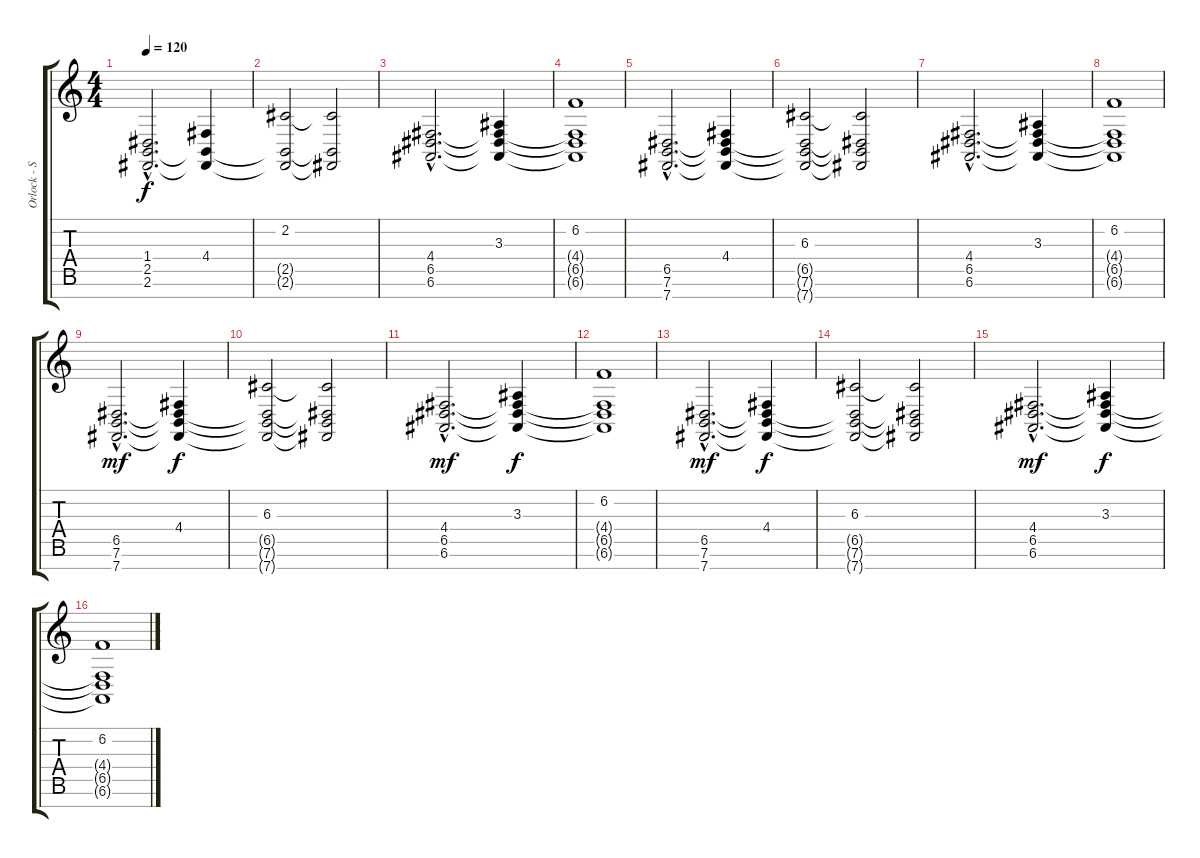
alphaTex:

\track ("Orlock - Synth" "Orlock - S") {instrument stringensemble2}
\staff {score tabs}
\tuning (E4 B3 G3 D3 A2 E2 B1) {hide}
\ts (4 4)
\tempo 120
\clef g2
\ks c
(1.4{hac} 2.5{hac} 2.6{hac}).2{d dy f instrument stringensemble2} (4.4 2.5{t} 2.6{t}).4 |
(2.2 2.5{t} 2.6{t}).2 (2.2{t} 2.5{t} 2.6{t}).2 |
(4.4{hac} 6.5{hac} 6.6{hac}).2{d} (3.3 4.4{t} 6.5{t} 6.6{t}).4 |
(6.2 4.4{t} 6.5{t} 6.6{t}).1 |
(6.5{hac} 7.6{hac} 7.7{hac}).2{d} (4.4 6.5{t} 7.6{t} 7.7{t}).4 |
(6.3 6.5{t} 7.6{t} 7.7{t}).2 (6.3{t} 6.5{t} 7.6{t} 7.7{t}).2 |
(4.4{hac} 6.5{hac} 6.6{hac}).2{d} (3.3 4.4{t} 6.5{t} 6.6{t}).4 |
(6.2 4.4{t} 6.5{t} 6.6{t}).1 |
(6.5{hac} 7.6{hac} 7.7{hac}).2{d dy mf} (4.4 6.5{t} 7.6{t} 7.7{t}).4{dy f} |
(6.3 6.5{t} 7.6{t} 7.7{t}).2 (6.3{t} 6.5{t} 7.6{t} 7.7{t}).2 |
(4.4{hac} 6.5{hac} 6.6{hac}).2{d dy mf} (3.3 4.4{t} 6.5{t} 6.6{t}).4{dy f} |
(6.2 4.4{t} 6.5{t} 6.6{t}).1 |
(6.5{hac} 7.6{hac} 7.7{hac}).2{d dy mf} (4.4 6.5{t} 7.6{t} 7.7{t}).4{dy f} |
(6.3 6.5{t} 7.6{t} 7.7{t}).2 (6.3{t} 6.5{t} 7.6{t} 7.7{t}).2 |
(4.4{hac} 6.5{hac} 6.6{hac}).2{d dy mf} (3.3 4.4{t} 6.5{t} 6.6{t}).4{dy f} |
(6.2 4.4{t} 6.5{t} 6.6{t}).1
